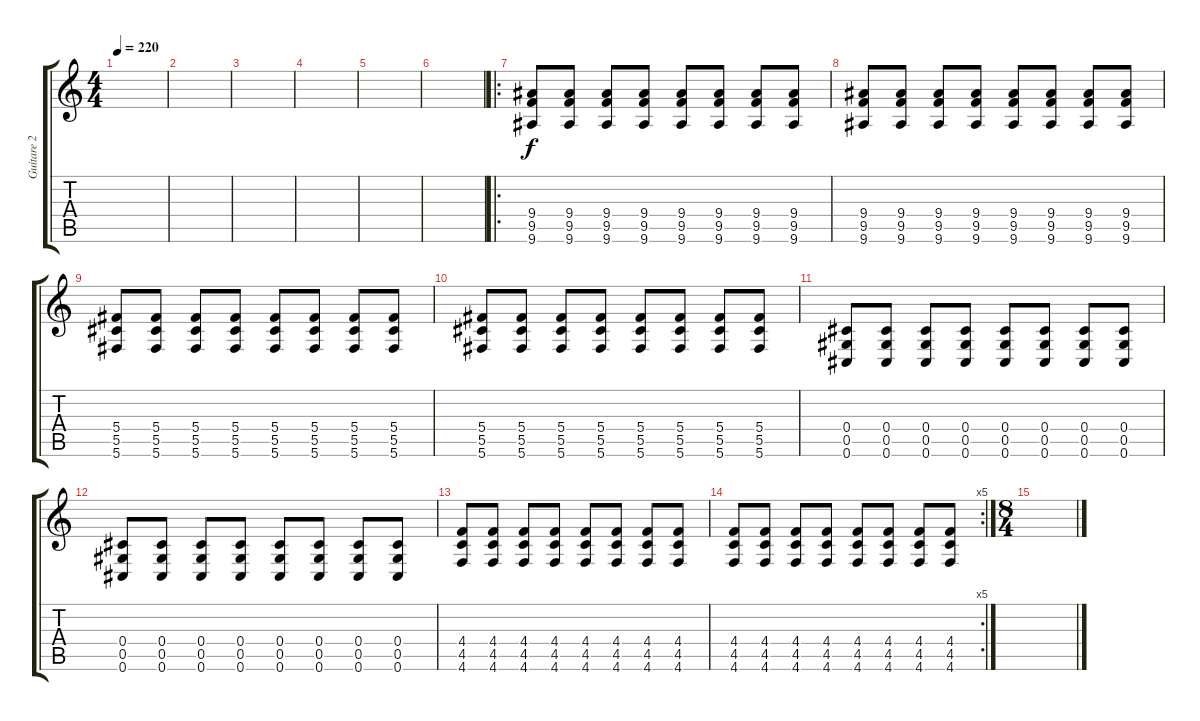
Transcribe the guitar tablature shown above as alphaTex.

\track ("Guitare 2" "Guitare 2") {instrument distortionguitar}
\staff {score tabs}
\tuning (Eb4 Bb3 Gb3 Db3 Ab2 Db2) {hide}
\ts (4 4)
\tempo 220
\clef g2
\ks c
|
|
|
|
|
|
\ro
(9.4 9.5 9.6).8{volume 15 balance 8 instrument distortionguitar} (9.4 9.5 9.6).8 (9.4 9.5 9.6).8 (9.4 9.5 9.6).8 (9.4 9.5 9.6).8 (9.4 9.5 9.6).8 (9.4 9.5 9.6).8 (9.4 9.5 9.6).8 |
(9.4 9.5 9.6).8 (9.4 9.5 9.6).8 (9.4 9.5 9.6).8 (9.4 9.5 9.6).8 (9.4 9.5 9.6).8 (9.4 9.5 9.6).8 (9.4 9.5 9.6).8 (9.4 9.5 9.6).8 |
(5.4 5.5 5.6).8 (5.4 5.5 5.6).8 (5.4 5.5 5.6).8 (5.4 5.5 5.6).8 (5.4 5.5 5.6).8 (5.4 5.5 5.6).8 (5.4 5.5 5.6).8 (5.4 5.5 5.6).8 |
(5.4 5.5 5.6).8 (5.4 5.5 5.6).8 (5.4 5.5 5.6).8 (5.4 5.5 5.6).8 (5.4 5.5 5.6).8 (5.4 5.5 5.6).8 (5.4 5.5 5.6).8 (5.4 5.5 5.6).8 |
(0.4 0.5 0.6).8 (0.4 0.5 0.6).8 (0.4 0.5 0.6).8 (0.4 0.5 0.6).8 (0.4 0.5 0.6).8 (0.4 0.5 0.6).8 (0.4 0.5 0.6).8 (0.4 0.5 0.6).8 |
(0.4 0.5 0.6).8 (0.4 0.5 0.6).8 (0.4 0.5 0.6).8 (0.4 0.5 0.6).8 (0.4 0.5 0.6).8 (0.4 0.5 0.6).8 (0.4 0.5 0.6).8 (0.4 0.5 0.6).8 |
(4.4 4.5 4.6).8 (4.4 4.5 4.6).8 (4.4 4.5 4.6).8 (4.4 4.5 4.6).8 (4.4 4.5 4.6).8 (4.4 4.5 4.6).8 (4.4 4.5 4.6).8 (4.4 4.5 4.6).8 |
\rc 5
(4.4 4.5 4.6).8 (4.4 4.5 4.6).8 (4.4 4.5 4.6).8 (4.4 4.5 4.6).8 (4.4 4.5 4.6).8 (4.4 4.5 4.6).8 (4.4 4.5 4.6).8 (4.4 4.5 4.6).8 |
\ts (8 4)
